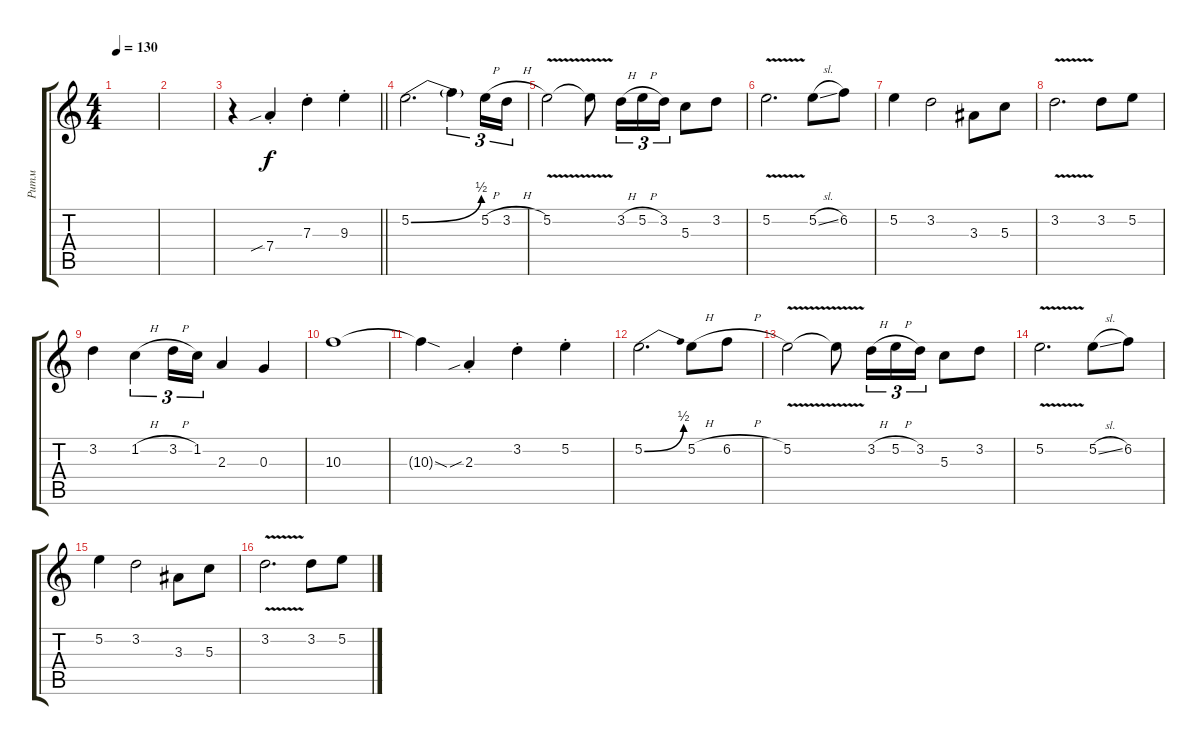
\track ("Ритм" "Ритм") {instrument distortionguitar}
\staff {score tabs}
\tuning (E4 B3 G3 D3 A2 E2) {hide}
\ts (4 4)
\tempo 130
\clef g2
\ks c
|
|
\barLineRight lightlight
r.4 7.4{sib st}.4 7.3{st}.4 9.3{st}.4 |
5.2{be (bend 0 0 60 2)}.2{d} 5.2{t}.4{tu (3 2)} 5.2{h}.16{tu (3 2)} 3.2{h}.16{tu (3 2)} |
5.2{v}.2 5.2{t}.8 3.2{h}.16{tu (3 2)} 5.2{h}.16{tu (3 2)} 3.2.16{tu (3 2)} 5.3.8 3.2.8 |
5.2{v}.2{d} 5.2{sl}.8 6.2.8 |
5.2.4 3.2.2 3.3.8 5.3.8 |
3.2{v}.2{d} 3.2.8 5.2.8 |
3.2.4 1.2{h}.4{tu (3 2)} 3.2{h}.16{tu (3 2)} 1.2.16{tu (3 2)} 2.3.4 0.3.4 |
10.3.1 |
10.3{sod t}.4 2.3{sib st}.4 3.2{st}.4 5.2{st}.4 |
5.2{be (bend 0 0 60 2)}.2{d} 5.2{h}.8 6.2{h}.8 |
5.2{v}.2 5.2{t}.8 3.2{h}.16{tu (3 2)} 5.2{h}.16{tu (3 2)} 3.2.16{tu (3 2)} 5.3.8 3.2.8 |
5.2{v}.2{d} 5.2{sl}.8 6.2.8 |
5.2.4 3.2.2 3.3.8 5.3.8 |
3.2{v}.2{d} 3.2.8 5.2.8
